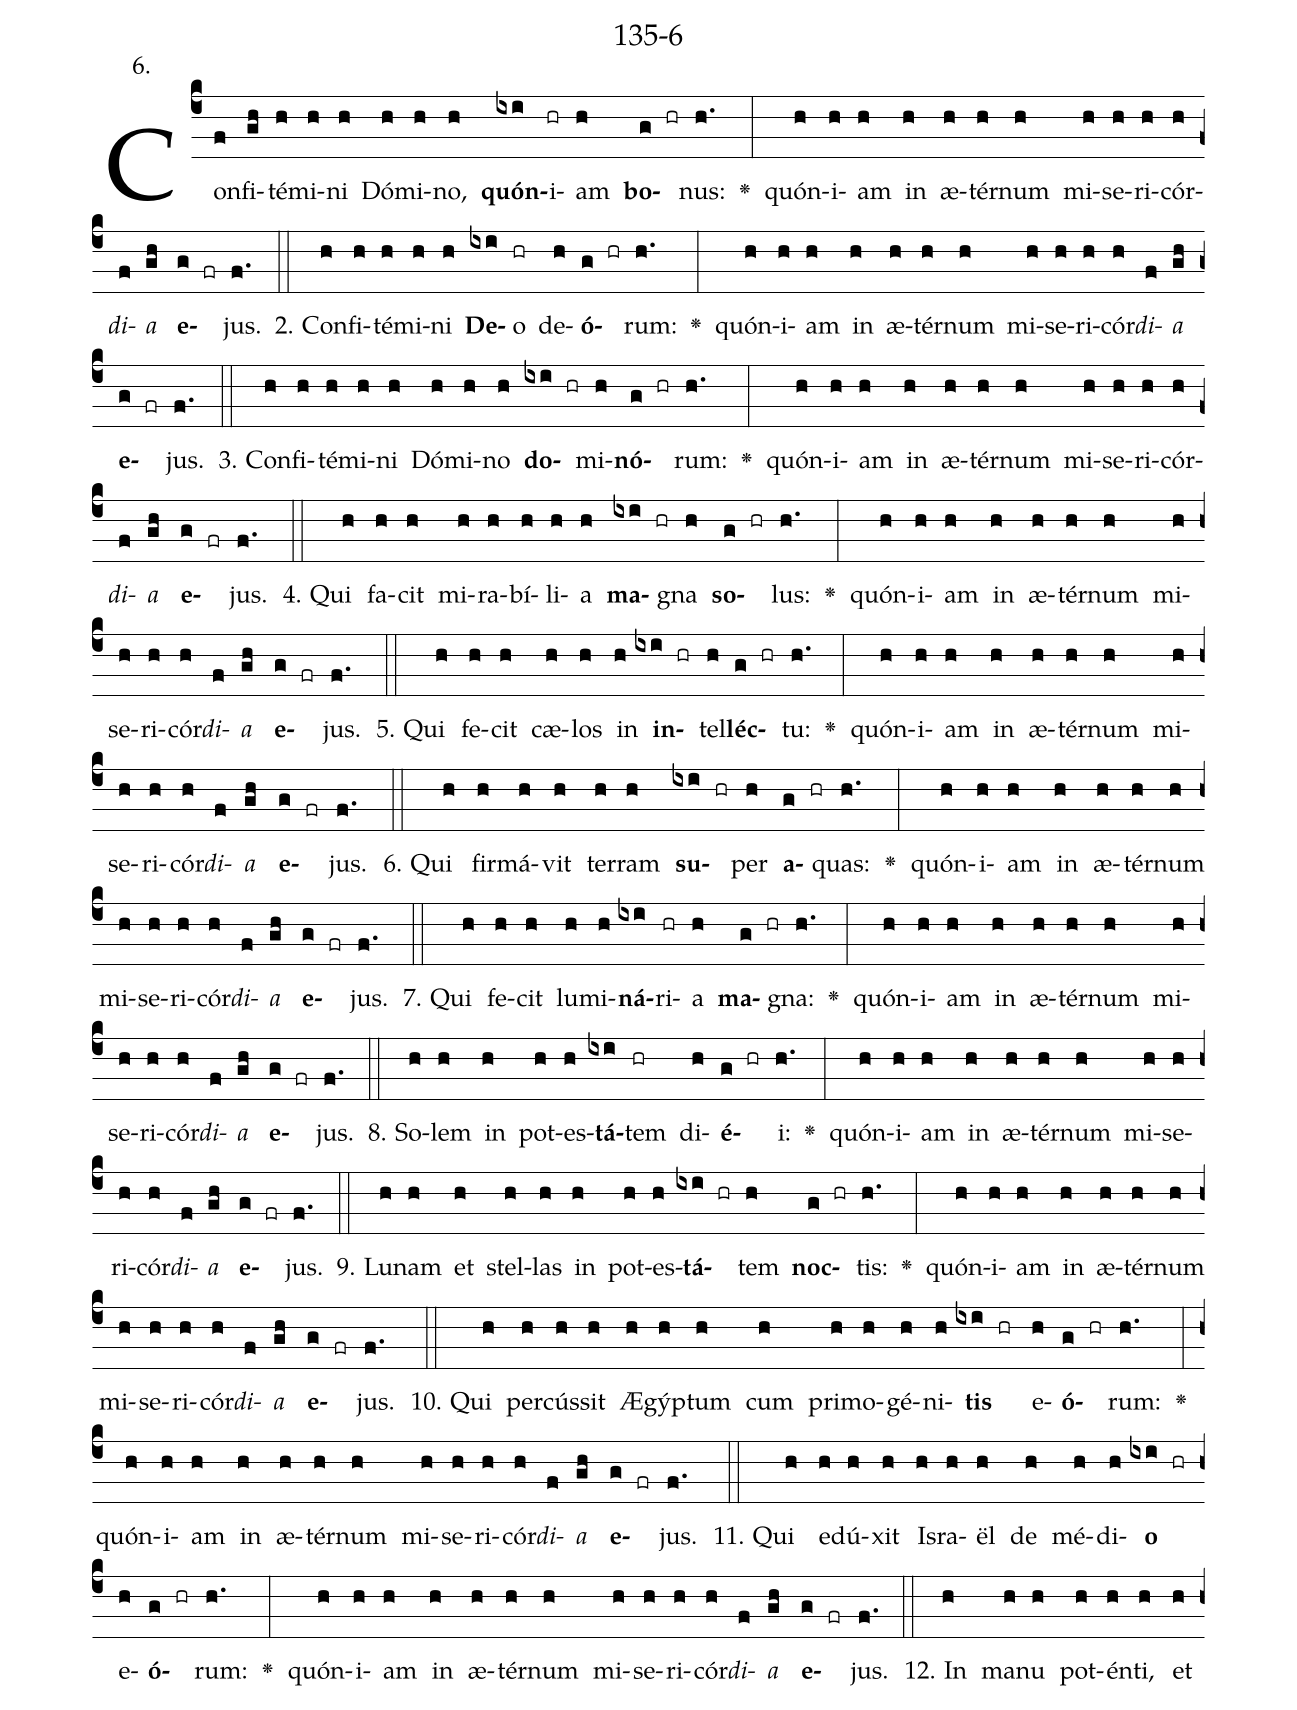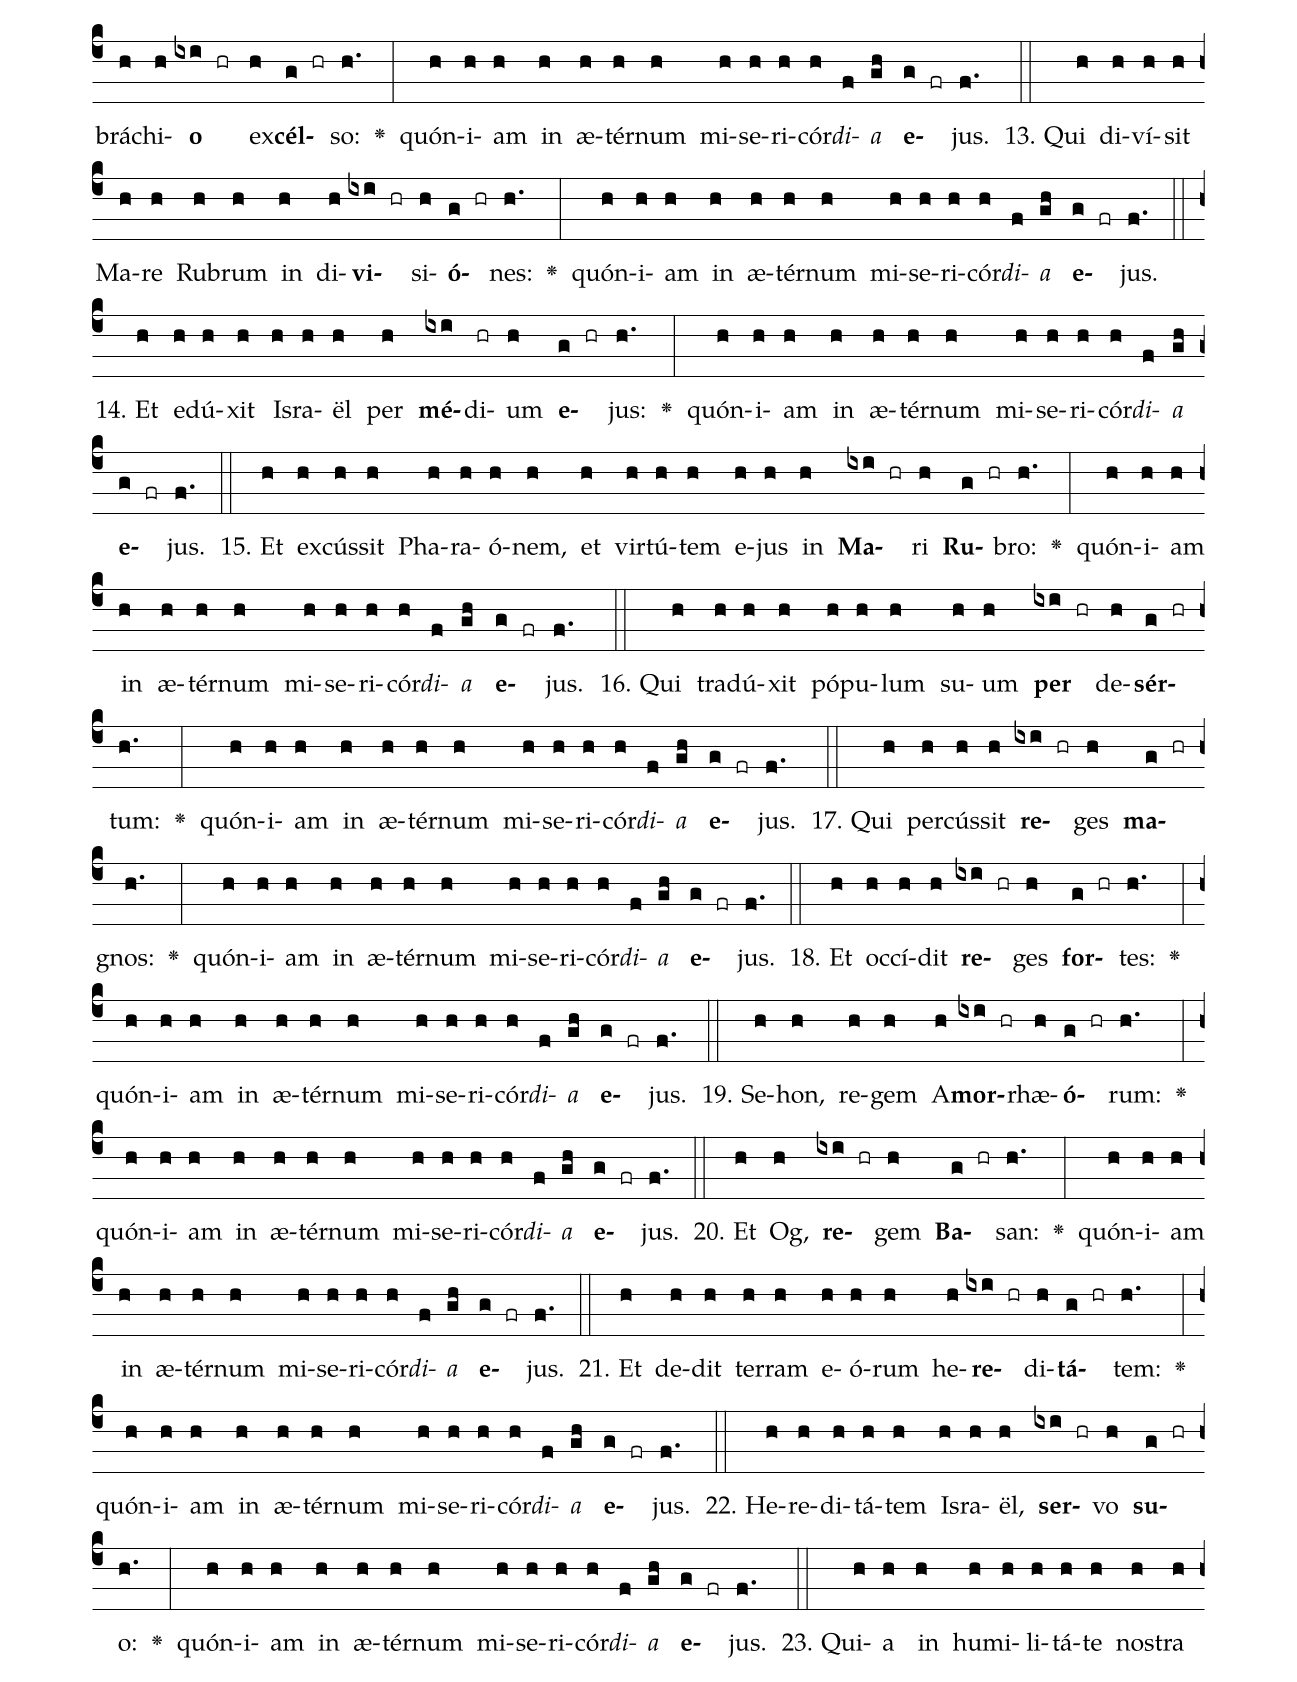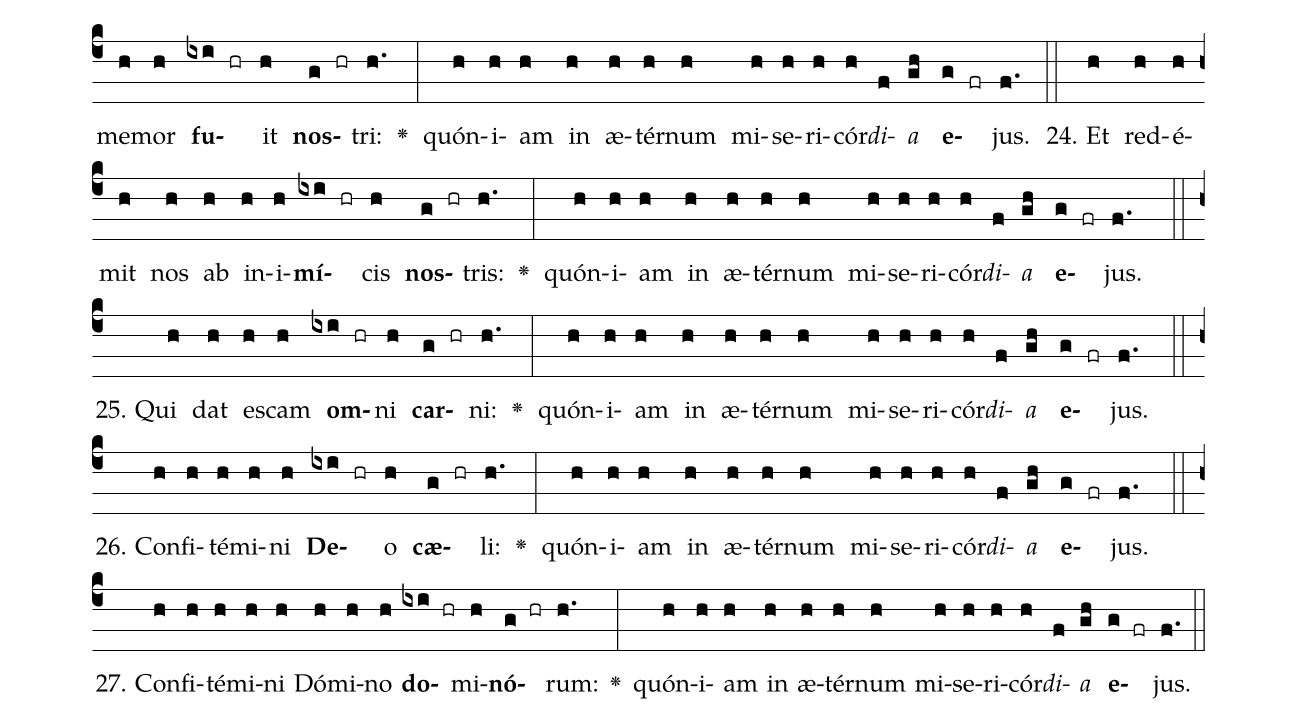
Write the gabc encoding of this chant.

name: 135-6;
annotation: 6.;
%%
(c4)Con(f)fi(gh)té(h)mi(h)ni(h) Dó(h)mi(h)no,(h) <b>quón</b>(ixi)i(hr)am(h) <b>bo</b>(g hr)nus:(h.) <v>\greheightstar</v>(:) quón(h)i(h)am(h) in(h) æ(h)tér(h)num(h) mi(h)se(h)ri(h)cór(h)<i>di</i>(f)<i>a</i>(gh) <b>e</b>(g fr)jus.(f.) (::)
2. Con(h)fi(h)té(h)mi(h)ni(h) <b>De</b>(ixi)o(hr) de(h)<b>ó</b>(g hr)rum:(h.) <v>\greheightstar</v>(:) quón(h)i(h)am(h) in(h) æ(h)tér(h)num(h) mi(h)se(h)ri(h)cór(h)<i>di</i>(f)<i>a</i>(gh) <b>e</b>(g fr)jus.(f.) (::)
3. Con(h)fi(h)té(h)mi(h)ni(h) Dó(h)mi(h)no(h) <b>do</b>(ixi hr)mi(h)<b>nó</b>(g hr)rum:(h.) <v>\greheightstar</v>(:) quón(h)i(h)am(h) in(h) æ(h)tér(h)num(h) mi(h)se(h)ri(h)cór(h)<i>di</i>(f)<i>a</i>(gh) <b>e</b>(g fr)jus.(f.) (::)
4. Qui(h) fa(h)cit(h) mi(h)ra(h)bí(h)li(h)a(h) <b>ma</b>(ixi hr)gna(h) <b>so</b>(g hr)lus:(h.) <v>\greheightstar</v>(:) quón(h)i(h)am(h) in(h) æ(h)tér(h)num(h) mi(h)se(h)ri(h)cór(h)<i>di</i>(f)<i>a</i>(gh) <b>e</b>(g fr)jus.(f.) (::)
5. Qui(h) fe(h)cit(h) cæ(h)los(h) in(h) <b>in</b>(ixi hr)tel(h)<b>léc</b>(g hr)tu:(h.) <v>\greheightstar</v>(:) quón(h)i(h)am(h) in(h) æ(h)tér(h)num(h) mi(h)se(h)ri(h)cór(h)<i>di</i>(f)<i>a</i>(gh) <b>e</b>(g fr)jus.(f.) (::)
6. Qui(h) fir(h)má(h)vit(h) ter(h)ram(h) <b>su</b>(ixi hr)per(h) <b>a</b>(g hr)quas:(h.) <v>\greheightstar</v>(:) quón(h)i(h)am(h) in(h) æ(h)tér(h)num(h) mi(h)se(h)ri(h)cór(h)<i>di</i>(f)<i>a</i>(gh) <b>e</b>(g fr)jus.(f.) (::)
7. Qui(h) fe(h)cit(h) lu(h)mi(h)<b>ná</b>(ixi)ri(hr)a(h) <b>ma</b>(g hr)gna:(h.) <v>\greheightstar</v>(:) quón(h)i(h)am(h) in(h) æ(h)tér(h)num(h) mi(h)se(h)ri(h)cór(h)<i>di</i>(f)<i>a</i>(gh) <b>e</b>(g fr)jus.(f.) (::)
8. So(h)lem(h) in(h) pot(h)es(h)<b>tá</b>(ixi)tem(hr) di(h)<b>é</b>(g hr)i:(h.) <v>\greheightstar</v>(:) quón(h)i(h)am(h) in(h) æ(h)tér(h)num(h) mi(h)se(h)ri(h)cór(h)<i>di</i>(f)<i>a</i>(gh) <b>e</b>(g fr)jus.(f.) (::)
9. Lu(h)nam(h) et(h) stel(h)las(h) in(h) pot(h)es(h)<b>tá</b>(ixi hr)tem(h) <b>noc</b>(g hr)tis:(h.) <v>\greheightstar</v>(:) quón(h)i(h)am(h) in(h) æ(h)tér(h)num(h) mi(h)se(h)ri(h)cór(h)<i>di</i>(f)<i>a</i>(gh) <b>e</b>(g fr)jus.(f.) (::)
10. Qui(h) per(h)cús(h)sit(h) Æ(h)gýp(h)tum(h) cum(h) pri(h)mo(h)gé(h)ni(h)<b>tis</b>(ixi hr) e(h)<b>ó</b>(g hr)rum:(h.) <v>\greheightstar</v>(:) quón(h)i(h)am(h) in(h) æ(h)tér(h)num(h) mi(h)se(h)ri(h)cór(h)<i>di</i>(f)<i>a</i>(gh) <b>e</b>(g fr)jus.(f.) (::)
11. Qui(h) e(h)dú(h)xit(h) Is(h)ra(h)ël(h) de(h) mé(h)di(h)<b>o</b>(ixi hr) e(h)<b>ó</b>(g hr)rum:(h.) <v>\greheightstar</v>(:) quón(h)i(h)am(h) in(h) æ(h)tér(h)num(h) mi(h)se(h)ri(h)cór(h)<i>di</i>(f)<i>a</i>(gh) <b>e</b>(g fr)jus.(f.) (::)
12. In(h) ma(h)nu(h) pot(h)én(h)ti,(h) et(h) brá(h)chi(h)<b>o</b>(ixi hr) ex(h)<b>cél</b>(g hr)so:(h.) <v>\greheightstar</v>(:) quón(h)i(h)am(h) in(h) æ(h)tér(h)num(h) mi(h)se(h)ri(h)cór(h)<i>di</i>(f)<i>a</i>(gh) <b>e</b>(g fr)jus.(f.) (::)
13. Qui(h) di(h)ví(h)sit(h) Ma(h)re(h) Ru(h)brum(h) in(h) di(h)<b>vi</b>(ixi hr)si(h)<b>ó</b>(g hr)nes:(h.) <v>\greheightstar</v>(:) quón(h)i(h)am(h) in(h) æ(h)tér(h)num(h) mi(h)se(h)ri(h)cór(h)<i>di</i>(f)<i>a</i>(gh) <b>e</b>(g fr)jus.(f.) (::)
14. Et(h) e(h)dú(h)xit(h) Is(h)ra(h)ël(h) per(h) <b>mé</b>(ixi)di(hr)um(h) <b>e</b>(g hr)jus:(h.) <v>\greheightstar</v>(:) quón(h)i(h)am(h) in(h) æ(h)tér(h)num(h) mi(h)se(h)ri(h)cór(h)<i>di</i>(f)<i>a</i>(gh) <b>e</b>(g fr)jus.(f.) (::)
15. Et(h) ex(h)cús(h)sit(h) Pha(h)ra(h)ó(h)nem,(h) et(h) vir(h)tú(h)tem(h) e(h)jus(h) in(h) <b>Ma</b>(ixi hr)ri(h) <b>Ru</b>(g hr)bro:(h.) <v>\greheightstar</v>(:) quón(h)i(h)am(h) in(h) æ(h)tér(h)num(h) mi(h)se(h)ri(h)cór(h)<i>di</i>(f)<i>a</i>(gh) <b>e</b>(g fr)jus.(f.) (::)
16. Qui(h) tra(h)dú(h)xit(h) pó(h)pu(h)lum(h) su(h)um(h) <b>per</b>(ixi hr) de(h)<b>sér</b>(g hr)tum:(h.) <v>\greheightstar</v>(:) quón(h)i(h)am(h) in(h) æ(h)tér(h)num(h) mi(h)se(h)ri(h)cór(h)<i>di</i>(f)<i>a</i>(gh) <b>e</b>(g fr)jus.(f.) (::)
17. Qui(h) per(h)cús(h)sit(h) <b>re</b>(ixi hr)ges(h) <b>ma</b>(g hr)gnos:(h.) <v>\greheightstar</v>(:) quón(h)i(h)am(h) in(h) æ(h)tér(h)num(h) mi(h)se(h)ri(h)cór(h)<i>di</i>(f)<i>a</i>(gh) <b>e</b>(g fr)jus.(f.) (::)
18. Et(h) oc(h)cí(h)dit(h) <b>re</b>(ixi hr)ges(h) <b>for</b>(g hr)tes:(h.) <v>\greheightstar</v>(:) quón(h)i(h)am(h) in(h) æ(h)tér(h)num(h) mi(h)se(h)ri(h)cór(h)<i>di</i>(f)<i>a</i>(gh) <b>e</b>(g fr)jus.(f.) (::)
19. Se(h)hon,(h) re(h)gem(h) A(h)<b>mor</b>(ixi hr)rhæ(h)<b>ó</b>(g hr)rum:(h.) <v>\greheightstar</v>(:) quón(h)i(h)am(h) in(h) æ(h)tér(h)num(h) mi(h)se(h)ri(h)cór(h)<i>di</i>(f)<i>a</i>(gh) <b>e</b>(g fr)jus.(f.) (::)
20. Et(h) Og,(h) <b>re</b>(ixi hr)gem(h) <b>Ba</b>(g hr)san:(h.) <v>\greheightstar</v>(:) quón(h)i(h)am(h) in(h) æ(h)tér(h)num(h) mi(h)se(h)ri(h)cór(h)<i>di</i>(f)<i>a</i>(gh) <b>e</b>(g fr)jus.(f.) (::)
21. Et(h) de(h)dit(h) ter(h)ram(h) e(h)ó(h)rum(h) he(h)<b>re</b>(ixi hr)di(h)<b>tá</b>(g hr)tem:(h.) <v>\greheightstar</v>(:) quón(h)i(h)am(h) in(h) æ(h)tér(h)num(h) mi(h)se(h)ri(h)cór(h)<i>di</i>(f)<i>a</i>(gh) <b>e</b>(g fr)jus.(f.) (::)
22. He(h)re(h)di(h)tá(h)tem(h) Is(h)ra(h)ël,(h) <b>ser</b>(ixi hr)vo(h) <b>su</b>(g hr)o:(h.) <v>\greheightstar</v>(:) quón(h)i(h)am(h) in(h) æ(h)tér(h)num(h) mi(h)se(h)ri(h)cór(h)<i>di</i>(f)<i>a</i>(gh) <b>e</b>(g fr)jus.(f.) (::)
23. Qui(h)a(h) in(h) hu(h)mi(h)li(h)tá(h)te(h) nos(h)tra(h) me(h)mor(h) <b>fu</b>(ixi hr)it(h) <b>nos</b>(g hr)tri:(h.) <v>\greheightstar</v>(:) quón(h)i(h)am(h) in(h) æ(h)tér(h)num(h) mi(h)se(h)ri(h)cór(h)<i>di</i>(f)<i>a</i>(gh) <b>e</b>(g fr)jus.(f.) (::)
24. Et(h) red(h)é(h)mit(h) nos(h) ab(h) in(h)i(h)<b>mí</b>(ixi hr)cis(h) <b>nos</b>(g hr)tris:(h.) <v>\greheightstar</v>(:) quón(h)i(h)am(h) in(h) æ(h)tér(h)num(h) mi(h)se(h)ri(h)cór(h)<i>di</i>(f)<i>a</i>(gh) <b>e</b>(g fr)jus.(f.) (::)
25. Qui(h) dat(h) es(h)cam(h) <b>om</b>(ixi hr)ni(h) <b>car</b>(g hr)ni:(h.) <v>\greheightstar</v>(:) quón(h)i(h)am(h) in(h) æ(h)tér(h)num(h) mi(h)se(h)ri(h)cór(h)<i>di</i>(f)<i>a</i>(gh) <b>e</b>(g fr)jus.(f.) (::)
26. Con(h)fi(h)té(h)mi(h)ni(h) <b>De</b>(ixi hr)o(h) <b>cæ</b>(g hr)li:(h.) <v>\greheightstar</v>(:) quón(h)i(h)am(h) in(h) æ(h)tér(h)num(h) mi(h)se(h)ri(h)cór(h)<i>di</i>(f)<i>a</i>(gh) <b>e</b>(g fr)jus.(f.) (::)
27. Con(h)fi(h)té(h)mi(h)ni(h) Dó(h)mi(h)no(h) <b>do</b>(ixi hr)mi(h)<b>nó</b>(g hr)rum:(h.) <v>\greheightstar</v>(:) quón(h)i(h)am(h) in(h) æ(h)tér(h)num(h) mi(h)se(h)ri(h)cór(h)<i>di</i>(f)<i>a</i>(gh) <b>e</b>(g fr)jus.(f.) (::)
